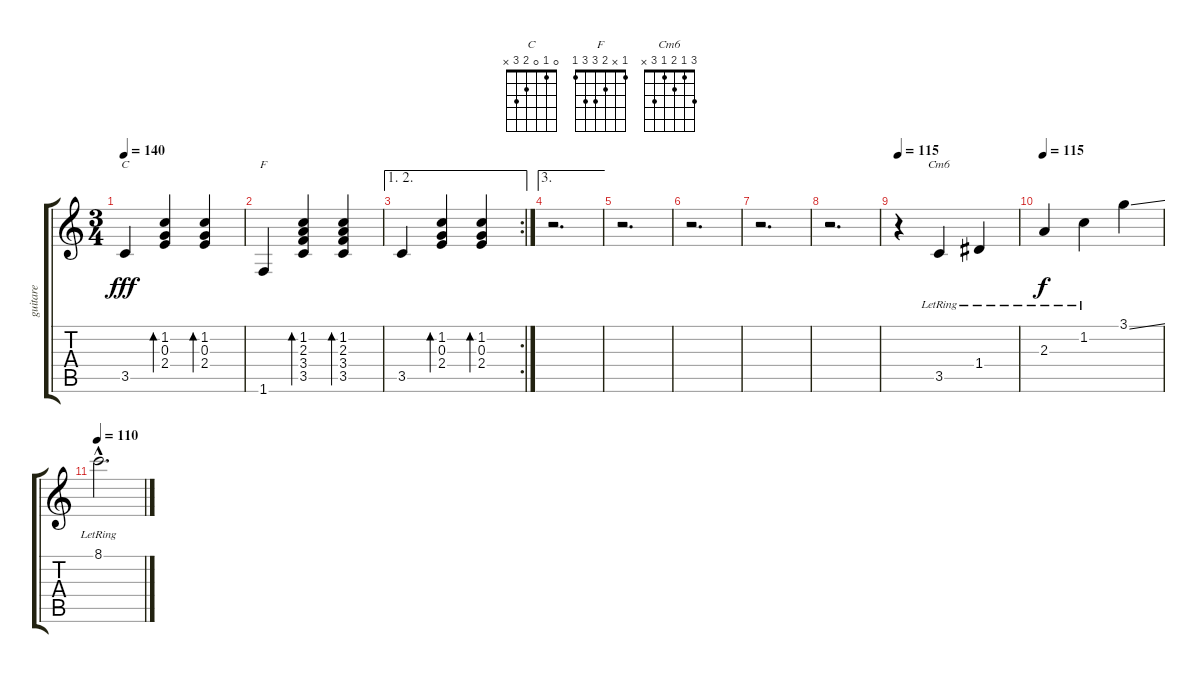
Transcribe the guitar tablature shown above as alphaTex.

\track ("guitare" "guitare") {instrument acousticguitarnylon}
\staff {score tabs}
\tuning (E4 B3 G3 D3 A2 E2) {hide}
\chord ("C" 0 1 0 2 3 x)
\chord ("F" 1 x 2 3 3 1)
\chord ("Cm6" 3 1 2 1 3 x)
\ts (3 4)
\tempo 140
\clef g2
\ks c
3.5.4{ch "C" dy fff} (1.2 0.3 2.4).4{bd 240} (1.2 0.3 2.4).4{bd 240} |
1.6.4{ch "F"} (1.2 2.3 3.4 3.5).4{bd 120} (1.2 2.3 3.4 3.5).4{bd 240} |
\ae (1 2)
\rc 2
3.5.4 (1.2 0.3 2.4).4{bd 240} (1.2 0.3 2.4).4{bd 240} |
\ae 3
r.2{d} |
r.2{d} |
r.2{d} |
r.2{d} |
r.2{d} |
\tempo 115
r.4 3.5{lr}.4{ch "Cm6"} 1.4{lr}.4 |
\tempo 115
2.3{lr}.4{dy f} 1.2{lr}.4 3.1{ss}.4 |
\tempo 110
8.1{hac lr}.2{d volume 16}
